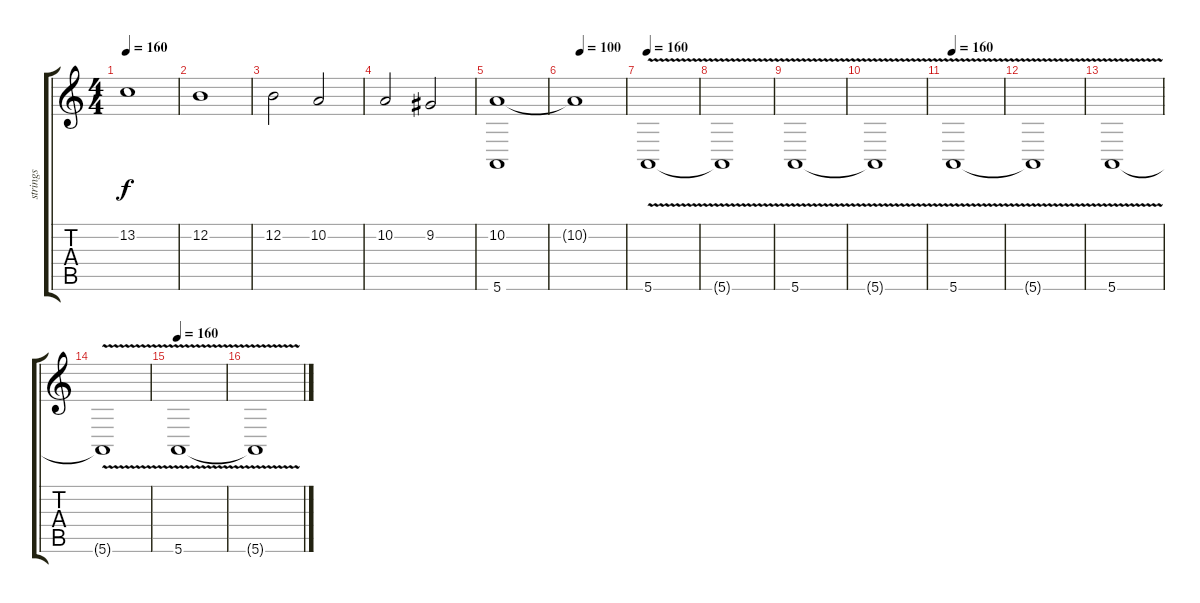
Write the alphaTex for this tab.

\track ("strings" "strings") {instrument stringensemble1}
\staff {score tabs}
\tuning (E4 B3 G3 D3 A2 E2) {hide}
\ts (4 4)
\tempo 160
\clef g2
\ks c
13.2.1{dy f} |
12.2.1 |
12.2.2 10.2.2 |
10.2.2 9.2.2 |
(10.2 5.6).1 |
\tempo (100 0.125)
10.2{t}.1 |
\tempo 160
5.6{v}.1 |
5.6{t}.1 |
5.6{v}.1 |
5.6{t}.1 |
\tempo 160
5.6{v}.1 |
5.6{t}.1 |
5.6{v}.1 |
5.6{t}.1 |
\tempo 160
5.6{v}.1 |
5.6{t}.1
